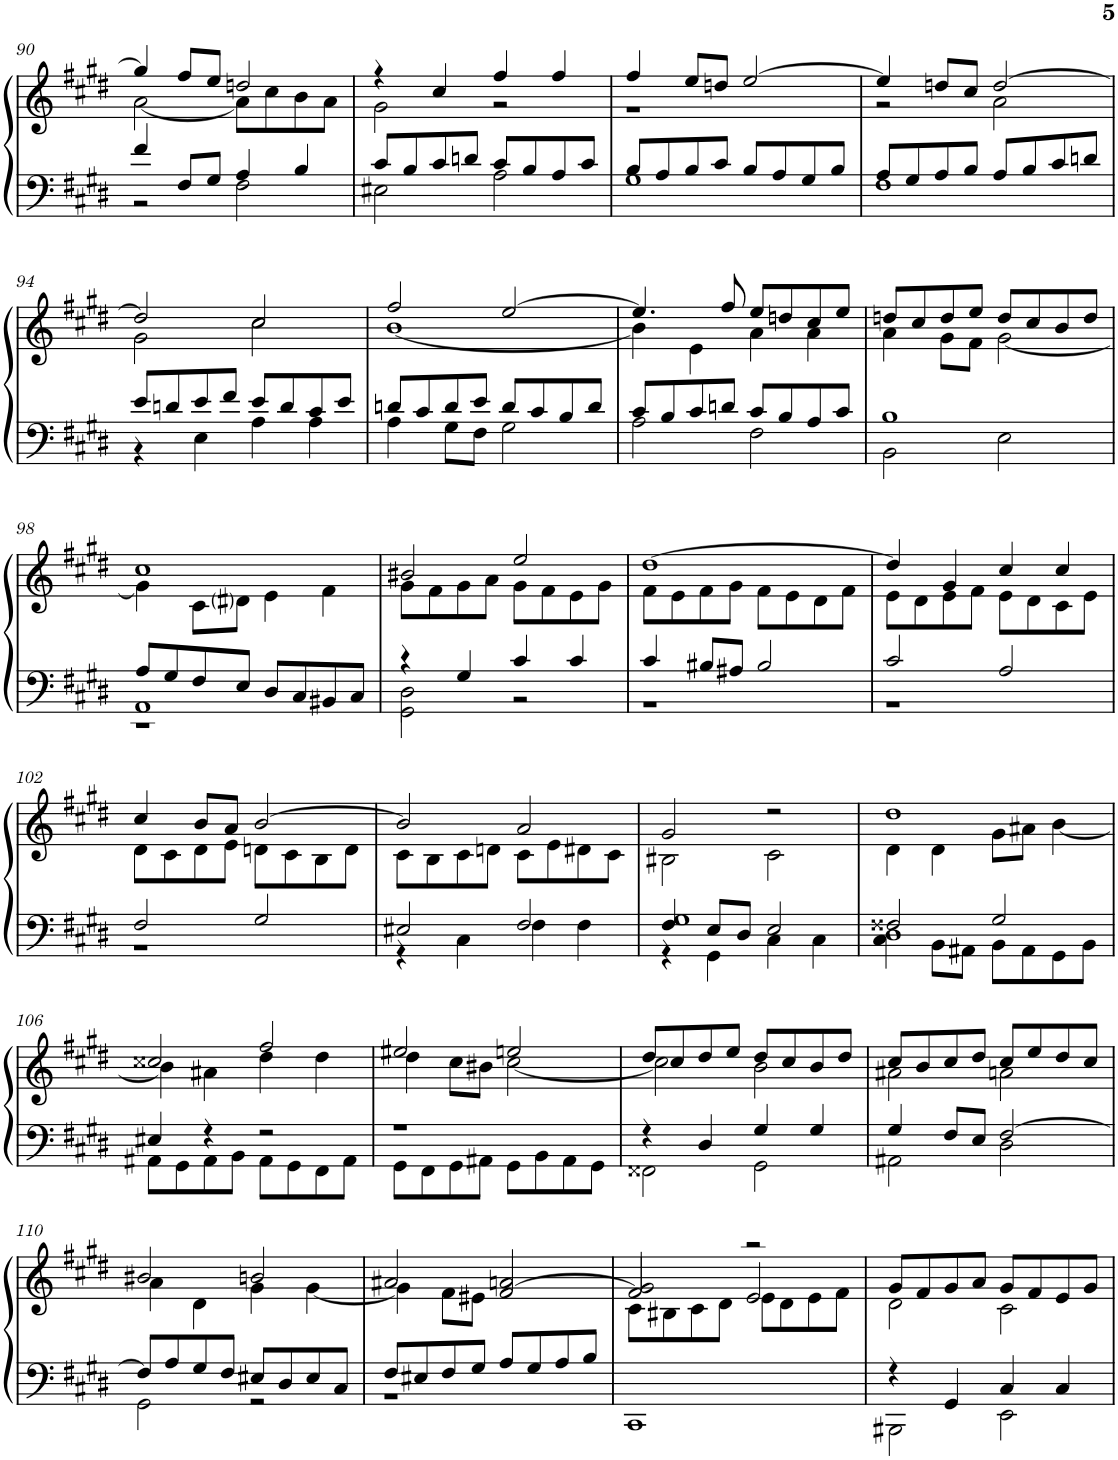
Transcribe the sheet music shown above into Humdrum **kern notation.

**kern	**kern
*part1	*part1
*staff2	*staff1
*I"Midi_1	*
!!LO:PB:g=z
*clefF4	*clefG2
*k[f#c#g#d#]	*k[f#c#g#d#]
*E:	*E:
*M6/4	*M6/4
=90	=90
*^	*^
4f#/	2r	4gg#/]	[2a\
8F#/L	.	8ff#/L	.
8G#/J	.	8ee/J	.
4A/	2F#\	2ddn/	8a\L]
.	.	.	8cc#\
4B/	.	.	8b\
.	.	.	8a\J
=91	=91	=91	=91
8c#/L	2E#X\	4r	2g#\
8B/	.	.	.
8c#/	.	4cc#/	.
8dn/J	.	.	.
8c#/L	2A\	4ff#/	2r
8B/	.	.	.
8A/	.	4ff#/	.
8c#/J	.	.	.
=92	=92	=92	=92
8B/L	1G#	4ff#/	1r
8A/	.	.	.
8B/	.	8ee/L	.
8c#/J	.	8ddn/J	.
8B/L	.	[2ee/	.
8A/	.	.	.
8G#/	.	.	.
8B/J	.	.	.
=93	=93	=93	=93
8A/L	1F#	4ee/]	2r
8G#/	.	.	.
8A/	.	8ddn/L	.
8B/J	.	8cc#/J	.
8A/L	.	[2dd/	2a\
8B/	.	.	.
8c#/	.	.	.
8dn/J	.	.	.
!!LO:LB:g=z	!!
=94	=94	=94	=94
*	*^	*	*
8e/L	4r	1ryy	2dd/]	2g#\
8dn/	.	.	.	.
8e/	4E\	.	.	.
8f#/J	.	.	.	.
8e/L	4A\	.	2cc#/	2cc#\
8d/	.	.	.	.
8c#/	4A\	.	.	.
8e/J	.	.	.	.
=95	=95	=95	=95	=95
8dn/L	4A\	1ryy	2ff#/	[1b
8c#/	.	.	.	.
8d/	8G#\L	.	.	.
8e/J	8F#\J	.	.	.
8d/L	2G#\	.	[2ee/	.
8c#/	.	.	.	.
8B/	.	.	.	.
8d/J	.	.	.	.
=96	=96	=96	=96	=96
8c#/L	2A\	1ryy	4.ee/]	4b\]
8B/	.	.	.	.
8c#/	.	.	.	4e\
8dn/J	.	.	8ff#/	.
8c#/L	2F#\	.	8ee/L	4a\
8B/	.	.	8ddn/	.
8A/	.	.	8cc#/	4a\
8c#/J	.	.	8ee/J	.
=97	=97	=97	=97	=97
1B	2BB\	1ryy	8ddn/L	4a\
.	.	.	8cc#/	.
.	.	.	8dd/	8g#\L
.	.	.	8ee/J	8f#\J
.	2E\	.	8dd/L	[2g#\
.	.	.	8cc#/	.
.	.	.	8b/	.
.	.	.	8dd/J	.
!!LO:LB:g=z	!!
=98	=98	=98	=98	=98
8A/L	1AA	1r	1cc#	4g#\]
8G#/	.	.	.	.
8F#/	.	.	.	8c#\L
8E/J	.	.	.	8d#i\J
8D#/L	.	.	.	4e\
8C#/	.	.	.	.
8BB#X/	.	.	.	4f#\
8C#/J	.	.	.	.
=99	=99	=99	=99	=99
4r	2D#\	2GG#\	2b#X/	8g#\L
.	.	.	.	8f#\
4G#/	.	.	.	8g#\
.	.	.	.	8a\J
4c#/	2r	2ryy	2ee/	8g#\L
.	.	.	.	8f#\
4c#/	.	.	.	8e\
.	.	.	.	8g#\J
=100	=100	=100	=100	=100
4c#/	1r	1ryy	[1dd#	8f#\L
.	.	.	.	8e\
8B#X/L	.	.	.	8f#\
8A#X/J	.	.	.	8g#\J
2B#/	.	.	.	8f#\L
.	.	.	.	8e\
.	.	.	.	8d#\
.	.	.	.	8f#\J
=101	=101	=101	=101	=101
2c#/	1r	1ryy	4dd#/]	8e\L
.	.	.	.	8d#\
.	.	.	4g#/	8e\
.	.	.	.	8f#\J
2A/	.	.	4cc#/	8e\L
.	.	.	.	8d#\
.	.	.	4cc#/	8c#\
.	.	.	.	8e\J
!!LO:LB:g=z	!!
=102	=102	=102	=102	=102
2F#/	1r	1ryy	4cc#/	8d#\L
.	.	.	.	8c#\
.	.	.	8b/L	8d#\
.	.	.	8a/J	8e\J
2G#/	.	.	[2b/	8dn\L
.	.	.	.	8c#\
.	.	.	.	8B\
.	.	.	.	8d\J
=103	=103	=103	=103	=103
2E#X/	4r	1ryy	2b/]	8c#\L
.	.	.	.	8B\
.	4C#\	.	.	8c#\
.	.	.	.	8dn\J
2F#/	4F#\	.	2a/	8c#\L
.	.	.	.	8e\
.	4F#\	.	.	8d#X\
.	.	.	.	8c#\J
=104	=104	=104	=104	=104
1G#	4F#/	4r	2g#/	2B#X\
.	8E/L	4GG#\	.	.
.	8D#/J	.	.	.
.	2E/	4C#\	2r	2c#\
.	.	4C#\	.	.
=105	=105	=105	=105	=105
2F##X/	4C#\	1D#	1dd#	4d#\
.	8BB\L	.	.	4d#\
.	8AA#X\J	.	.	.
2G#/	8BB\L	.	.	8g#\L
.	8AA#\	.	.	8a#X\J
.	8GG#\	.	.	[4b\
.	8BB\J	.	.	.
!!LO:LB:g=z
=106	=106	=106	=106	=106
*	*	*	*	*^
4E#X/	8AA#X\L	1ryy	2cc##X/	4b\]	1ryy
.	8GG#\	.	.	.	.
4r	8AA#\	.	.	4a#X\	.
.	8BB\J	.	.	.	.
2r	8AA#\L	.	2ff#/	4dd#\	.
.	8GG#\	.	.	.	.
.	8FF#\	.	.	4dd#\	.
.	8AA#\J	.	.	.	.
=107	=107	=107	=107	=107	=107
1r	8GG#\L	1ryy	2ee#X/	4dd#\	1ryy
.	8FF#\	.	.	.	.
.	8GG#\	.	.	8cc#\L	.
.	8AA#X\J	.	.	8b#X\J	.
.	8GG#\L	.	2een/	[2cc#\	.
.	8BB\	.	.	.	.
.	8AA#\	.	.	.	.
.	8GG#\J	.	.	.	.
=108	=108	=108	=108	=108	=108
4r	2FF##X\	1ryy	8dd#/L	2cc#\]	1ryy
.	.	.	8cc#/	.	.
4D#/	.	.	8dd#/	.	.
.	.	.	8ee/J	.	.
4G#/	2GG#\	.	8dd#/L	2b\	.
.	.	.	8cc#/	.	.
4G#/	.	.	8b/	.	.
.	.	.	8dd#/J	.	.
=109	=109	=109	=109	=109	=109
4G#/	2AA#X\	1ryy	8cc#/L	2a#X\	1ryy
.	.	.	8b/	.	.
8F#/L	.	.	8cc#/	.	.
8E/J	.	.	8dd#/J	.	.
[2F#/	2D#\	.	8cc#/L	2an\	.
.	.	.	8ee/	.	.
.	.	.	8dd#/	.	.
.	.	.	8cc#/J	.	.
*	*v	*v	*	*	*
!!LO:LB:g=z	!!	!!
=110	=110	=110	=110	=110
8F#/L]	2GG#\	2b#X/	4a\	1ryy
8A/	.	.	.	.
8G#/	.	.	4d#\	.
8F#/J	.	.	.	.
8E#X/L	2r	2bn/	4g#\	.
8D#/	.	.	.	.
8E#/	.	.	[4g#\	.
8C#/J	.	.	.	.
=111	=111	=111	=111	=111
8F#/L	1r	2a#X/	4g#\]	2ryy
8E#X/	.	.	.	.
8F#/	.	.	8f#\L	.
8G#/J	.	.	8e#X\J	.
8A/L	.	2an/	[2f#/	8ryy
8G#/	.	.	.	8ryy
8A/	.	.	.	8ryy
8B/J	.	.	.	8ryy
=112	=112	=112	=112	=112
1ryy	1CC#	2g#/	2f#/]	8c#\L
.	.	.	.	8B#X\
.	.	.	.	8c#\
.	.	.	.	8d#\J
.	.	2r	2e/	8e\L
.	.	.	.	8d#\
.	.	.	.	8e\
.	.	.	.	8f#\J
=113	=113	=113	=113	=113
4r	2BBB#X\	8g#/L	2d#\	1ryy
.	.	8f#/	.	.
4GG#/	.	8g#/	.	.
.	.	8a/J	.	.
4C#/	2EE\	8g#/L	2c#\	.
.	.	8f#/	.	.
4C#/	.	8e/	.	.
.	.	8g#/J	.	.
*v	*v	*	*	*
*	*v	*v	*v
=	=
*-	*-
